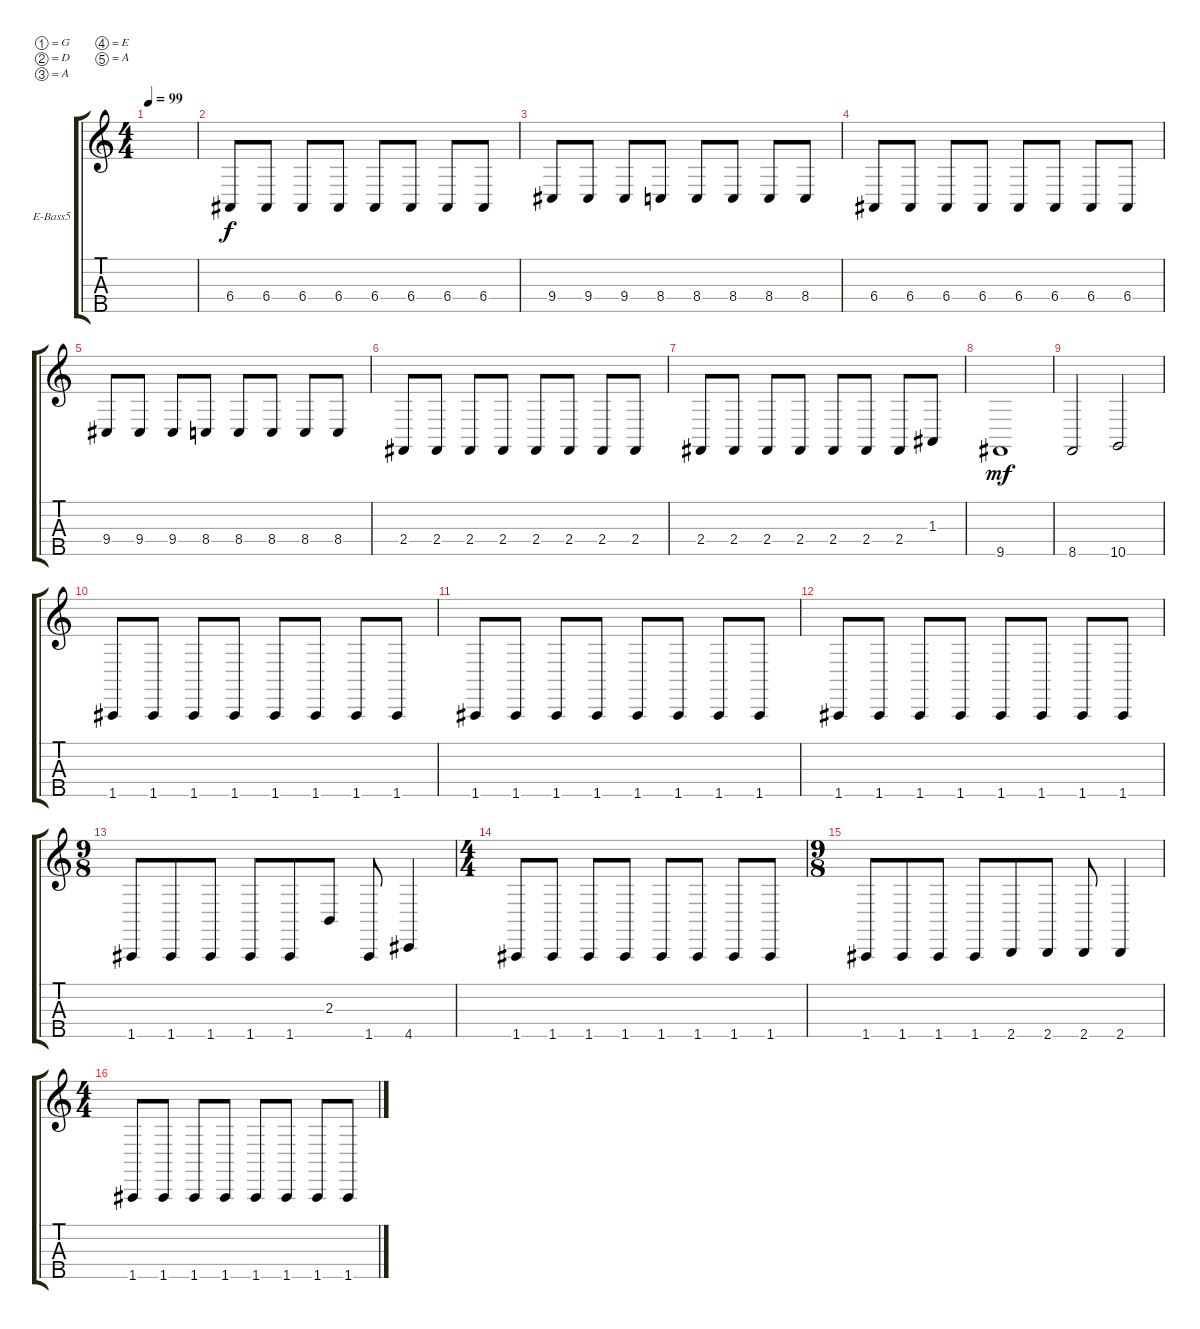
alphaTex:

\defaultSystemsLayout 4
\bracketExtendMode groupsimilarinstruments
\firstSystemTrackNameOrientation horizontal
\otherSystemsTrackNameOrientation horizontal
\track ("Electric Bass" "E-Bass5") {instrument electricbassfinger}
\staff {score tabs}
\tuning (G2 D2 A1 E1 A0)
\ts (4 4)
\tempo 99
\clef g2
\ks c
|
6.4.8 6.4.8 6.4.8 6.4.8 6.4.8 6.4.8 6.4.8 6.4.8 |
9.4.8 9.4.8 9.4.8 8.4.8 8.4.8 8.4.8 8.4.8 8.4.8 |
6.4.8 6.4.8 6.4.8 6.4.8 6.4.8 6.4.8 6.4.8 6.4.8 |
9.4.8 9.4.8 9.4.8 8.4.8 8.4.8 8.4.8 8.4.8 8.4.8 |
2.4.8 2.4.8 2.4.8 2.4.8 2.4.8 2.4.8 2.4.8 2.4.8 |
2.4.8 2.4.8 2.4.8 2.4.8 2.4.8 2.4.8 2.4.8 1.3.8 |
9.5.1{dy mf} |
8.5.2 10.5.2 |
1.5.8 1.5.8 1.5.8 1.5.8 1.5.8 1.5.8 1.5.8 1.5.8 |
1.5.8 1.5.8 1.5.8 1.5.8 1.5.8 1.5.8 1.5.8 1.5.8 |
1.5.8 1.5.8 1.5.8 1.5.8 1.5.8 1.5.8 1.5.8 1.5.8 |
\ts (9 8)
1.5.8 1.5.8 1.5.8 1.5.8 1.5.8 2.3.8 1.5.8 4.5.4 |
\ts (4 4)
1.5.8 1.5.8 1.5.8 1.5.8 1.5.8 1.5.8 1.5.8 1.5.8 |
\ts (9 8)
1.5.8 1.5.8 1.5.8 1.5.8 2.5.8 2.5.8 2.5.8 2.5.4 |
\ts (4 4)
1.5.8 1.5.8 1.5.8 1.5.8 1.5.8 1.5.8 1.5.8 1.5.8
